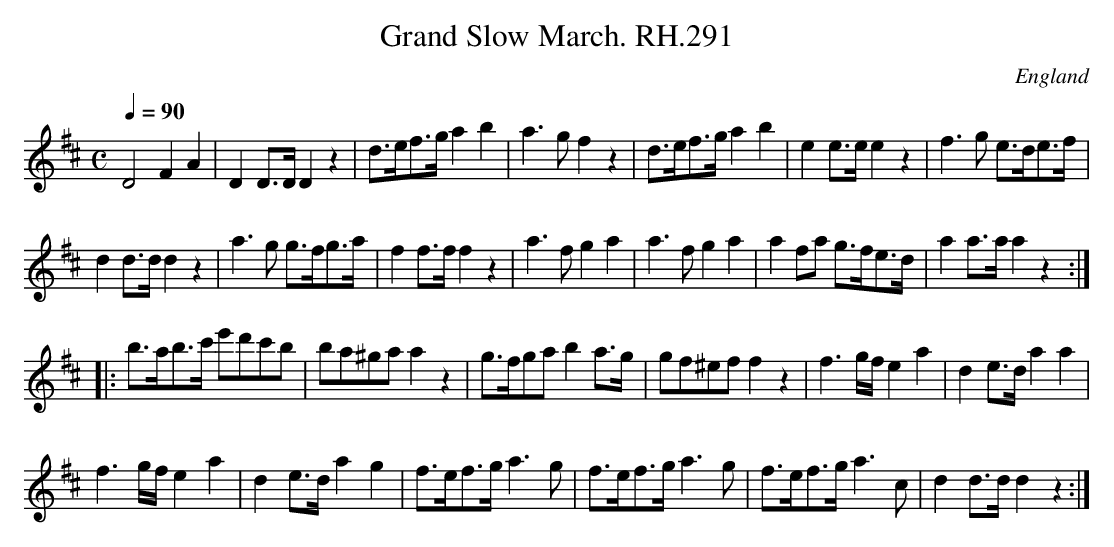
X:1
T:Grand Slow March. RH.291
L:1/8
M:C
O:England
Q:1/4=90
K:D
D4F2A2|D2D>DD2z2|d>ef>ga2b2|a3gf2z2|\
d>ef>ga2b2|e2e>ee2z2|f3g e>de>f|!
d2d>dd2z2|a3g g>fg>a|f2f>ff2z2|\
a3fg2a2|a3fg2a2|a2fa g>fe>d|a2a>aa2z2:|!
|:b>ab>c' e'd'c'b|ba^gaa2z2|g>fgab2a>g|\
gf^eff2z2|f3g/f/e2a2|d2e>da2a2|!
f3g/f/e2a2|d2e>da2g2|f>ef>ga3g|\
f>ef>ga3g|f>ef>ga3c|d2d>dd2z2:|
